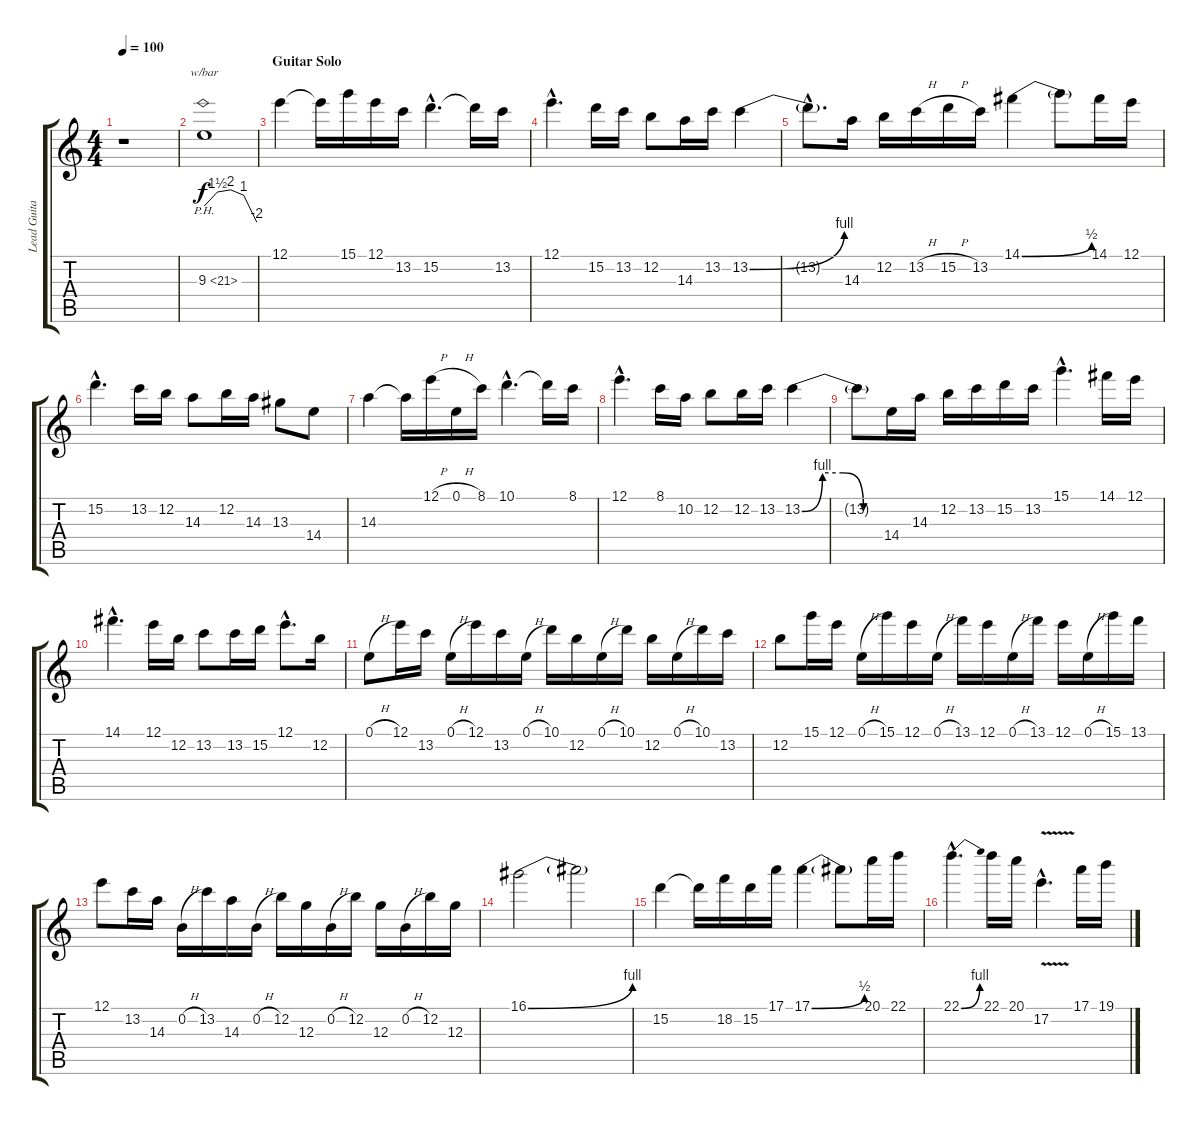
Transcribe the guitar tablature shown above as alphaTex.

\track ("Lead Guitar" "Lead Guita") {instrument overdrivenguitar}
\staff {score tabs}
\tuning (E4 B3 G3 D3 A2 E2) {hide}
\ts (4 4)
\tempo 100
\clef g2
\ks c
r.1{dy f} |
9.3{ph 12}.1{tbe (custom default 0 0 15 6 30 8 45 4 60 -8) volume 9} |
\section ("" "Guitar Solo")
12.1.4{volume 15} 12.1{t}.16 15.1.16 12.1.16 13.2.16 15.2{hac}.4{d} 15.2{t}.16 13.2.16 |
12.1{hac}.4{d} 15.2.16 13.2.16 12.2.8 14.3.16 13.2.16 13.2{be (bend 0 0 60 4)}.4 |
13.2{hac t}.8{d} 14.3.16 12.2.16 13.2{h}.16 15.2{h}.16 13.2.16 14.1{be (bend 0 0 60 2)}.4 14.1{t}.8 14.1.16 12.1.16 |
15.2{hac}.4{d} 13.2.16 12.2.16 14.3.8 12.2.16 14.3.16 13.3.8 14.4.8 |
14.3.4 14.3{t}.16 12.1{h}.16 0.1{h}.16 8.1.16 10.1{hac}.4{d} 10.1{t}.16 8.1.16 |
12.1{hac}.4{d} 8.1.16 10.2.16 12.2.8 12.2.16 13.2.16 13.2{be (custom 0 0 15 4 30 4 45 0 60 0)}.4 |
13.2{t}.8 14.4.16 14.3.16 12.2.16 13.2.16 15.2.16 13.2.16 15.1{hac}.4{d} 14.1.16 12.1.16 |
14.1{hac}.4{d} 12.1.16 12.2.16 13.2.8 13.2.16 15.2.16 12.1{hac}.8{d} 12.2.16 |
0.1{h}.8 12.1.16 13.2.16 0.1{h}.16 12.1.16 13.2.16 0.1{h}.16 10.1.16 12.2.16 0.1{h}.16 10.1.16 12.2.16 0.1{h}.16 10.1.16 13.2.16 |
12.2.8 15.1.16 12.1.16 0.1{h}.16 15.1.16 12.1.16 0.1{h}.16 13.1.16 12.1.16 0.1{h}.16 13.1.16 12.1.16 0.1{h}.16 15.1.16 13.1.16 |
12.1.8 13.2.16 14.3.16 0.2{h}.16 13.2.16 14.3.16 0.2{h}.16 12.2.16 12.3.16 0.2{h}.16 12.2.16 12.3.16 0.2{h}.16 12.2.16 12.3.16 |
16.1{be (bend 0 0 60 4)}.2 16.1{t}.2 |
15.2.4 15.2{t}.16 18.2.16 15.2.16 17.1.16 17.1{be (bend 0 0 60 2)}.4 17.1{t}.8 20.1.16 22.1.16 |
22.1{be (bend 0 0 60 4) hac}.4{d} 22.1.16 20.1.16 17.2{v hac}.4{d} 17.1.16 19.1.16
